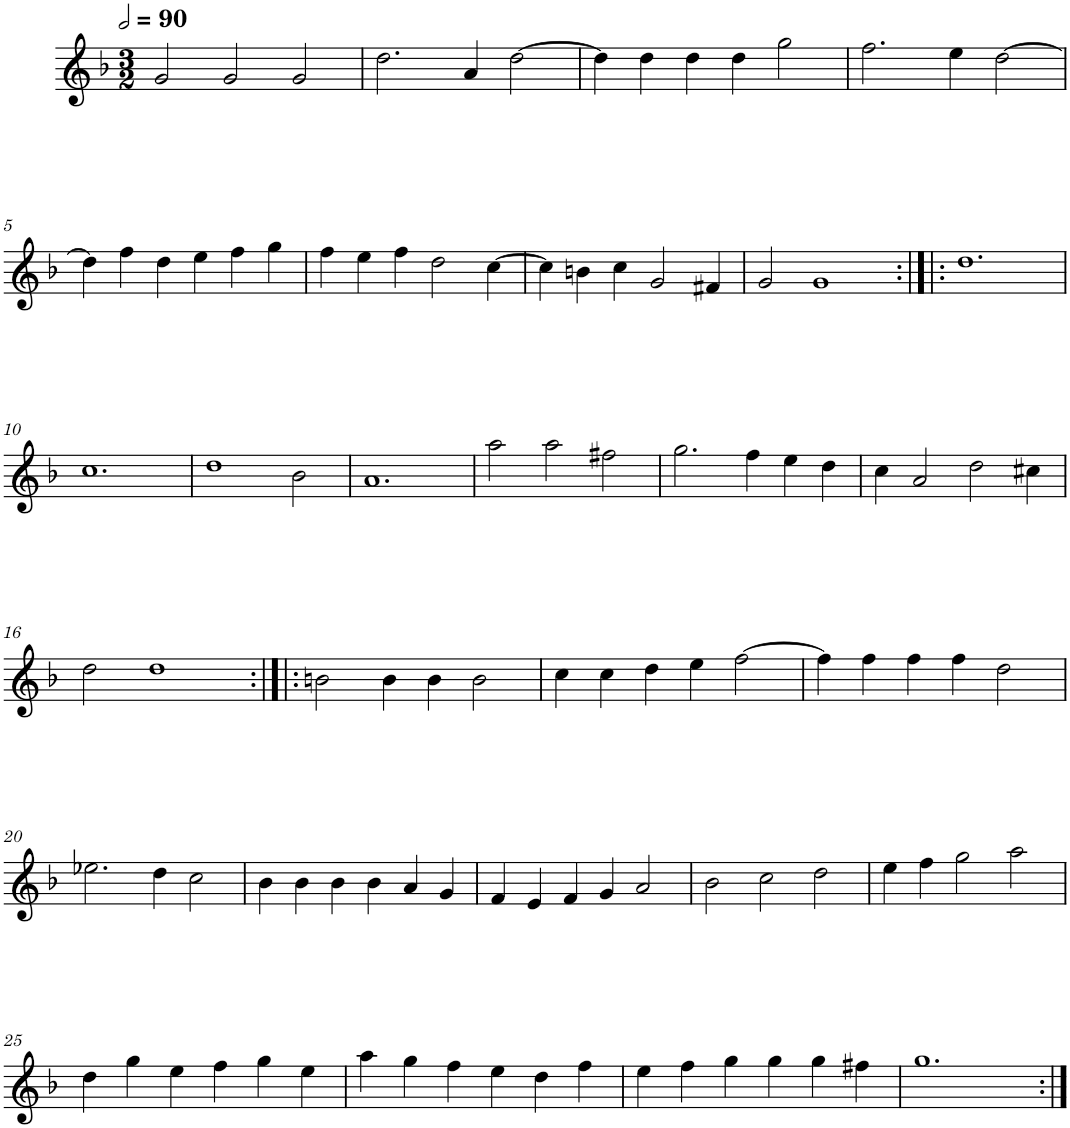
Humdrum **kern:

**kern
*part1
*staff1
*I"Cinq parties
*clefG2
*k[b-]
*M3/2
*MM180
=1
2g/
2g/
2g/
=2
2.dd\
4a/
[2dd\
=3
4dd\]
4dd\
4dd\
4dd\
2gg\
=4
2.ff\
4ee\
[2dd\
!!LO:LB:g=z
=5
4dd\]
4ff\
4dd\
4ee\
4ff\
4gg\
=6
4ff\
4ee\
4ff\
2dd\
[4cc\
=7
4cc\]
4bn\
4cc\
2g/
4f#X/
=8
2g/
1g
=9:|!|:
1.dd
!!LO:LB:g=z
=10
1.cc
=11
1dd
2b-\
=12
1.a
=13
2aa\
2aa\
2ff#X\
=14
2.gg\
4ff\
4ee\
4dd\
=15
4cc\
2a/
2dd\
4cc#X\
!!LO:LB:g=z
=16
2dd\
1dd
=17:|!|:
2bn\
4b\
4b\
2b\
=18
4cc\
4cc\
4dd\
4ee\
[2ff\
=19
4ff\]
4ff\
4ff\
4ff\
2dd\
!!LO:LB:g=z
=20
2.ee-X\
4dd\
2cc\
=21
4b-\
4b-\
4b-\
4b-\
4a/
4g/
=22
4f/
4e/
4f/
4g/
2a/
=23
2b-\
2cc\
2dd\
=24
4ee\
4ff\
2gg\
2aa\
!!LO:LB:g=z
=25
4dd\
4gg\
4ee\
4ff\
4gg\
4ee\
=26
4aa\
4gg\
4ff\
4ee\
4dd\
4ff\
=27
4ee\
4ff\
4gg\
4gg\
4gg\
4ff#X\
=28
1.gg
=:|!
*-
